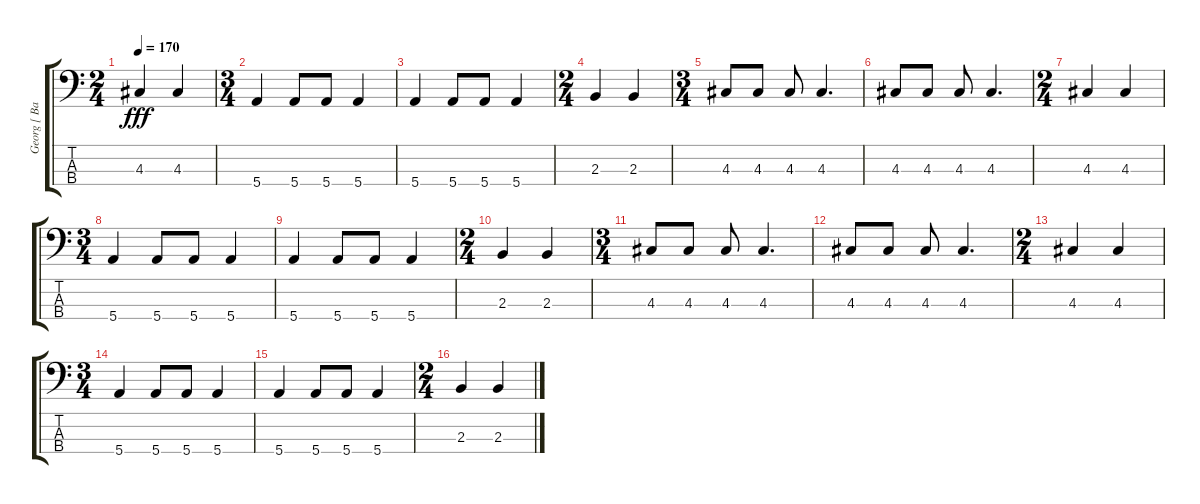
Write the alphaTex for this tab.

\track ("Georg [ Bass ]" "Georg [ Ba") {instrument electricbassfinger}
\staff {score tabs}
\tuning (G2 D2 A1 E1) {hide}
\ts (2 4)
\tempo 170
\clef f4
\ks c
4.3.4{dy fff} 4.3.4 |
\ts (3 4)
5.4.4 5.4.8 5.4.8 5.4.4 |
5.4.4 5.4.8 5.4.8 5.4.4 |
\ts (2 4)
2.3.4 2.3.4 |
\ts (3 4)
4.3.8 4.3.8 4.3.8 4.3.4{d} |
4.3.8 4.3.8 4.3.8 4.3.4{d} |
\ts (2 4)
4.3.4 4.3.4 |
\ts (3 4)
5.4.4 5.4.8 5.4.8 5.4.4 |
5.4.4 5.4.8 5.4.8 5.4.4 |
\ts (2 4)
2.3.4 2.3.4 |
\ts (3 4)
4.3.8{volume 13} 4.3.8 4.3.8 4.3.4{d} |
4.3.8 4.3.8 4.3.8 4.3.4{d} |
\ts (2 4)
4.3.4 4.3.4 |
\ts (3 4)
5.4.4 5.4.8 5.4.8 5.4.4 |
5.4.4 5.4.8 5.4.8 5.4.4 |
\ts (2 4)
2.3.4 2.3.4
